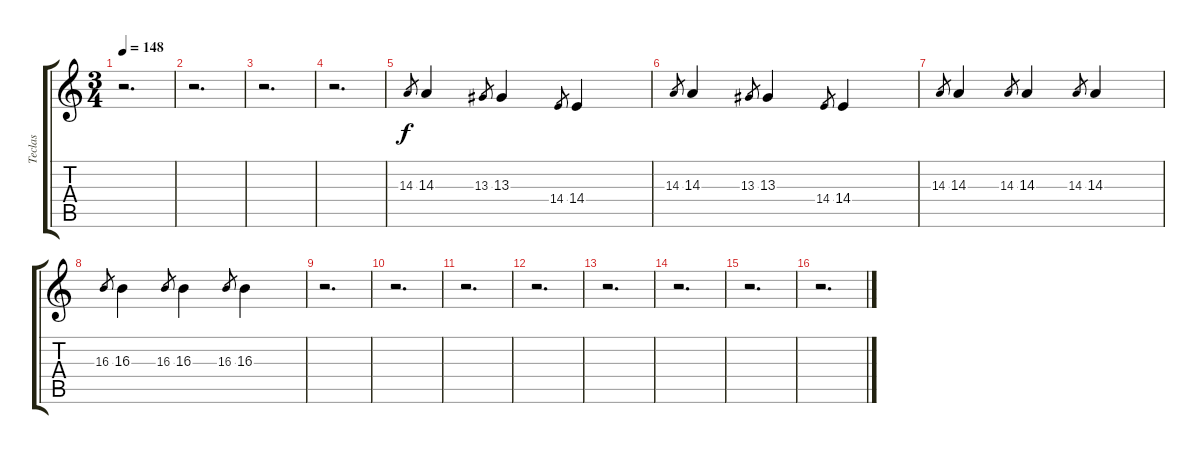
\track ("Teclas" "Teclas") {instrument brightacousticpiano}
\staff {score tabs}
\tuning (E4 B3 G3 D3 A2 E2) {hide}
\ts (3 4)
\tempo 148
\clef g2
\ks c
r.2{d dy f} |
r.2{d} |
r.2{d} |
r.2{d} |
14.3.8{gr} 14.3.4 13.3.8{gr} 13.3.4 14.4.8{gr} 14.4.4 |
14.3.8{gr} 14.3.4 13.3.8{gr} 13.3.4 14.4.8{gr} 14.4.4 |
14.3.8{gr} 14.3.4 14.3.8{gr} 14.3.4 14.3.8{gr} 14.3.4 |
16.3.8{gr} 16.3.4 16.3.8{gr} 16.3.4 16.3.8{gr} 16.3.4 |
r.2{d} |
r.2{d} |
r.2{d} |
r.2{d} |
r.2{d} |
r.2{d} |
r.2{d} |
r.2{d}
